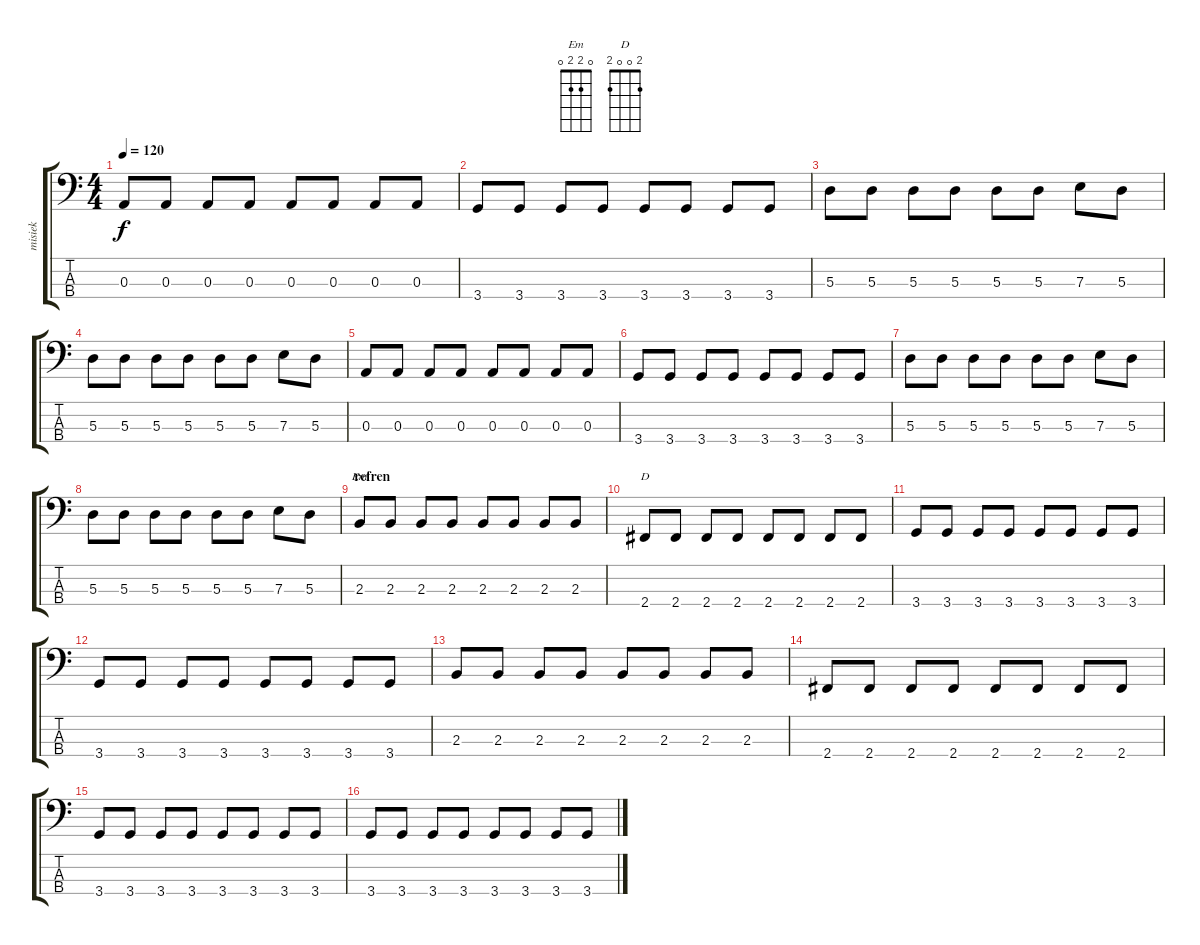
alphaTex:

\track ("misiek" "misiek") {instrument electricbasspick}
\staff {score tabs}
\tuning (G2 D2 A1 E1) {hide}
\chord ("Em" 0 2 2 0)
\chord ("D" 2 0 0 2)
\ts (4 4)
\tempo 120
\clef f4
\ks c
0.3.8{dy f} 0.3.8 0.3.8 0.3.8 0.3.8 0.3.8 0.3.8 0.3.8 |
3.4.8 3.4.8 3.4.8 3.4.8 3.4.8 3.4.8 3.4.8 3.4.8 |
5.3.8 5.3.8 5.3.8 5.3.8 5.3.8 5.3.8 7.3.8 5.3.8 |
5.3.8 5.3.8 5.3.8 5.3.8 5.3.8 5.3.8 7.3.8 5.3.8 |
0.3.8 0.3.8 0.3.8 0.3.8 0.3.8 0.3.8 0.3.8 0.3.8 |
3.4.8 3.4.8 3.4.8 3.4.8 3.4.8 3.4.8 3.4.8 3.4.8 |
5.3.8 5.3.8 5.3.8 5.3.8 5.3.8 5.3.8 7.3.8 5.3.8 |
5.3.8 5.3.8 5.3.8 5.3.8 5.3.8 5.3.8 7.3.8 5.3.8 |
\section ("" "refren")
2.3.8{ch "Em"} 2.3.8 2.3.8 2.3.8 2.3.8 2.3.8 2.3.8 2.3.8 |
2.4.8{ch "D"} 2.4.8 2.4.8 2.4.8 2.4.8 2.4.8 2.4.8 2.4.8 |
3.4.8 3.4.8 3.4.8 3.4.8 3.4.8 3.4.8 3.4.8 3.4.8 |
3.4.8 3.4.8 3.4.8 3.4.8 3.4.8 3.4.8 3.4.8 3.4.8 |
2.3.8 2.3.8 2.3.8 2.3.8 2.3.8 2.3.8 2.3.8 2.3.8 |
2.4.8 2.4.8 2.4.8 2.4.8 2.4.8 2.4.8 2.4.8 2.4.8 |
3.4.8 3.4.8 3.4.8 3.4.8 3.4.8 3.4.8 3.4.8 3.4.8 |
3.4.8 3.4.8 3.4.8 3.4.8 3.4.8 3.4.8 3.4.8 3.4.8
